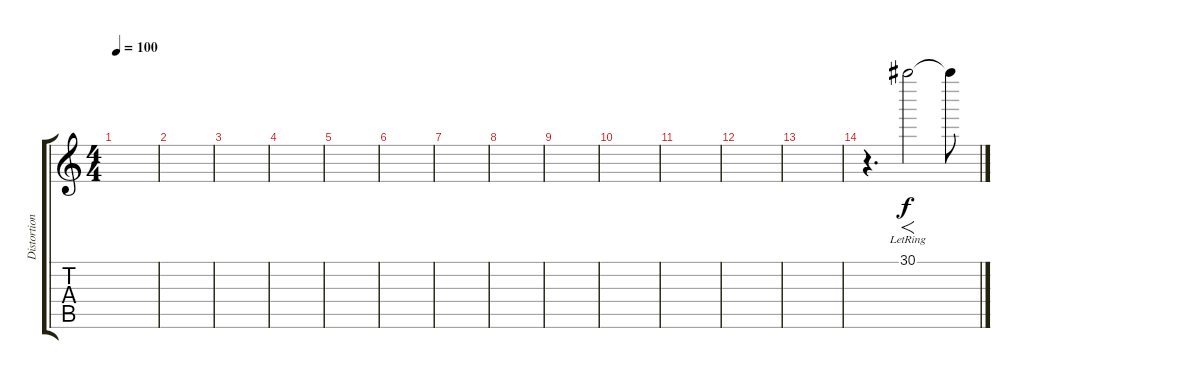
\track ("Distortion Guitar" "Distortion") {instrument distortionguitar}
\staff {score tabs}
\tuning (E4 B3 G3 D3 A2 E2) {hide}
\ts (4 4)
\tempo 100
\clef g2
\ks c
|
|
|
|
|
|
|
|
|
|
|
|
|
r.4{d} 30.1{lr}.2{f} 30.1{t}.8{dy f}
